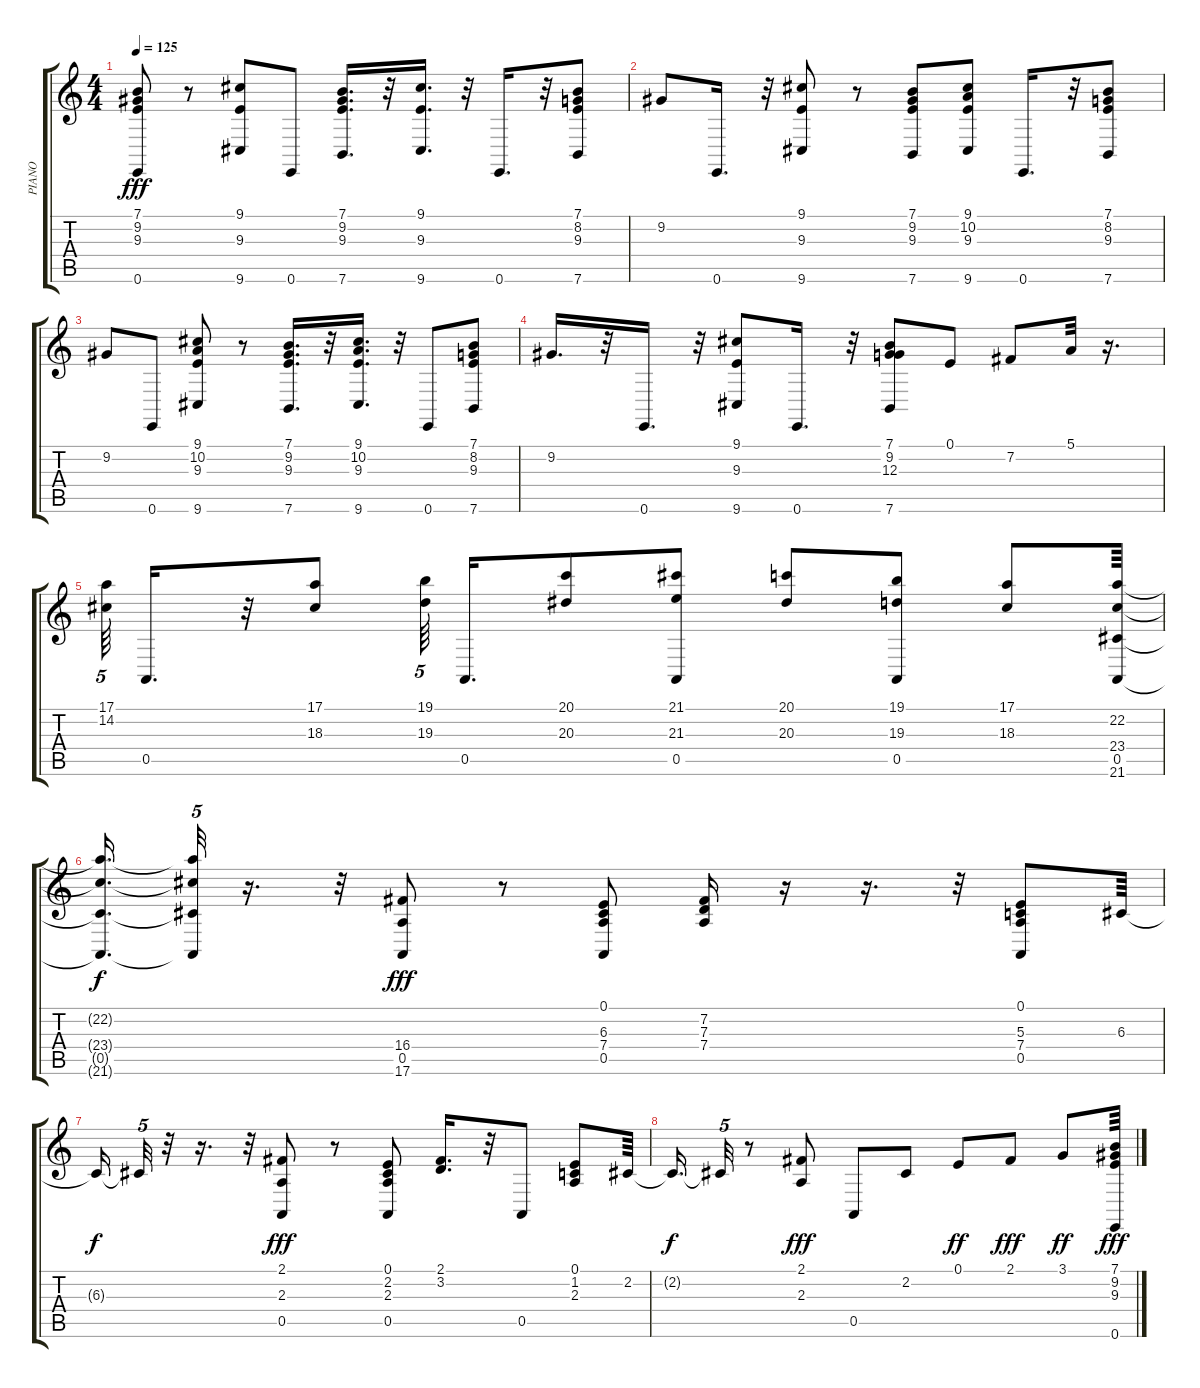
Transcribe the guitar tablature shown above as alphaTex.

\track ("PIANO" "PIANO") {instrument acousticgrandpiano}
\staff {score tabs}
\tuning (E4 B3 G3 D3 A2 E2) {hide}
\ts (4 4)
\tempo 125
\clef g2
\ks c
(7.1 9.2 9.3 0.6).8{dy fff} r.8 (9.1 9.3 9.6).8 0.6.8 (7.1 9.2 9.3 7.6).16{d} r.32 (9.1 9.3 9.6).16{d} r.32 0.6.16{d} r.32 (7.1 8.2 9.3 7.6).8 |
9.2.8 0.6.16{d} r.32 (9.1 9.3 9.6).8 r.8 (7.1 9.2 9.3 7.6).8 (9.1 10.2 9.3 9.6).8 0.6.16{d} r.32 (7.1 8.2 9.3 7.6).8 |
9.2.8 0.6.8 (9.1 10.2 9.3 9.6).8 r.8 (7.1 9.2 9.3 7.6).16{d} r.32 (9.1 10.2 9.3 9.6).16{d} r.32 0.6.8 (7.1 8.2 9.3 7.6).8 |
9.2.16{d} r.32 0.6.16{d} r.32 (9.1 9.3 9.6).8 0.6.16{d} r.32 (7.1 9.2 12.3 7.6).8 0.1.8 7.2.8 5.1.32 r.16{d} |
(17.1 14.2).64{tu (5 4)} 0.5.16{d} r.32 (17.1 18.3).8 (19.1 19.3).64{tu (5 4) beam splitsecondary} 0.5.16{d} (20.1 20.3).8 (21.1 21.3 0.5).8 (20.1 20.3).8 (19.1 19.3 0.5).8 (17.1 18.3).8 (22.2 23.4 0.5 21.6).64 |
(22.2{t} 23.4{t} 0.5{t} 21.6{t}).16{d dy f} (22.2{t} 23.4{t} 0.5{t} 21.6{t}).32{tu (5 4)} r.16{d} r.32 (16.4 0.5 17.6).8{dy fff} r.8 (0.1 6.3 7.4 0.5).8 (7.2 7.3 7.4).16 r.16 r.16{d} r.32 (0.1 5.3 7.4 0.5).8 6.3.64 |
6.3{t}.16{dy f} 6.3{t}.32{tu (5 4)} r.32 r.16{d} r.32 (2.1 2.3 0.5).8{dy fff} r.8 (0.1 2.2 2.3 0.5).8 (2.1 3.2).16{d} r.32 0.5.8 (0.1 1.2 2.3).8 2.2.64 |
2.2{t}.16{d dy f} 2.2{t}.32{tu (5 4)} r.8 (2.1 2.3).8{dy fff} 0.5.8 2.2.8 0.1.8{dy ff} 2.1.8{dy fff} 3.1.8{dy ff} (7.1 9.2 9.3 0.6).64{dy fff}
